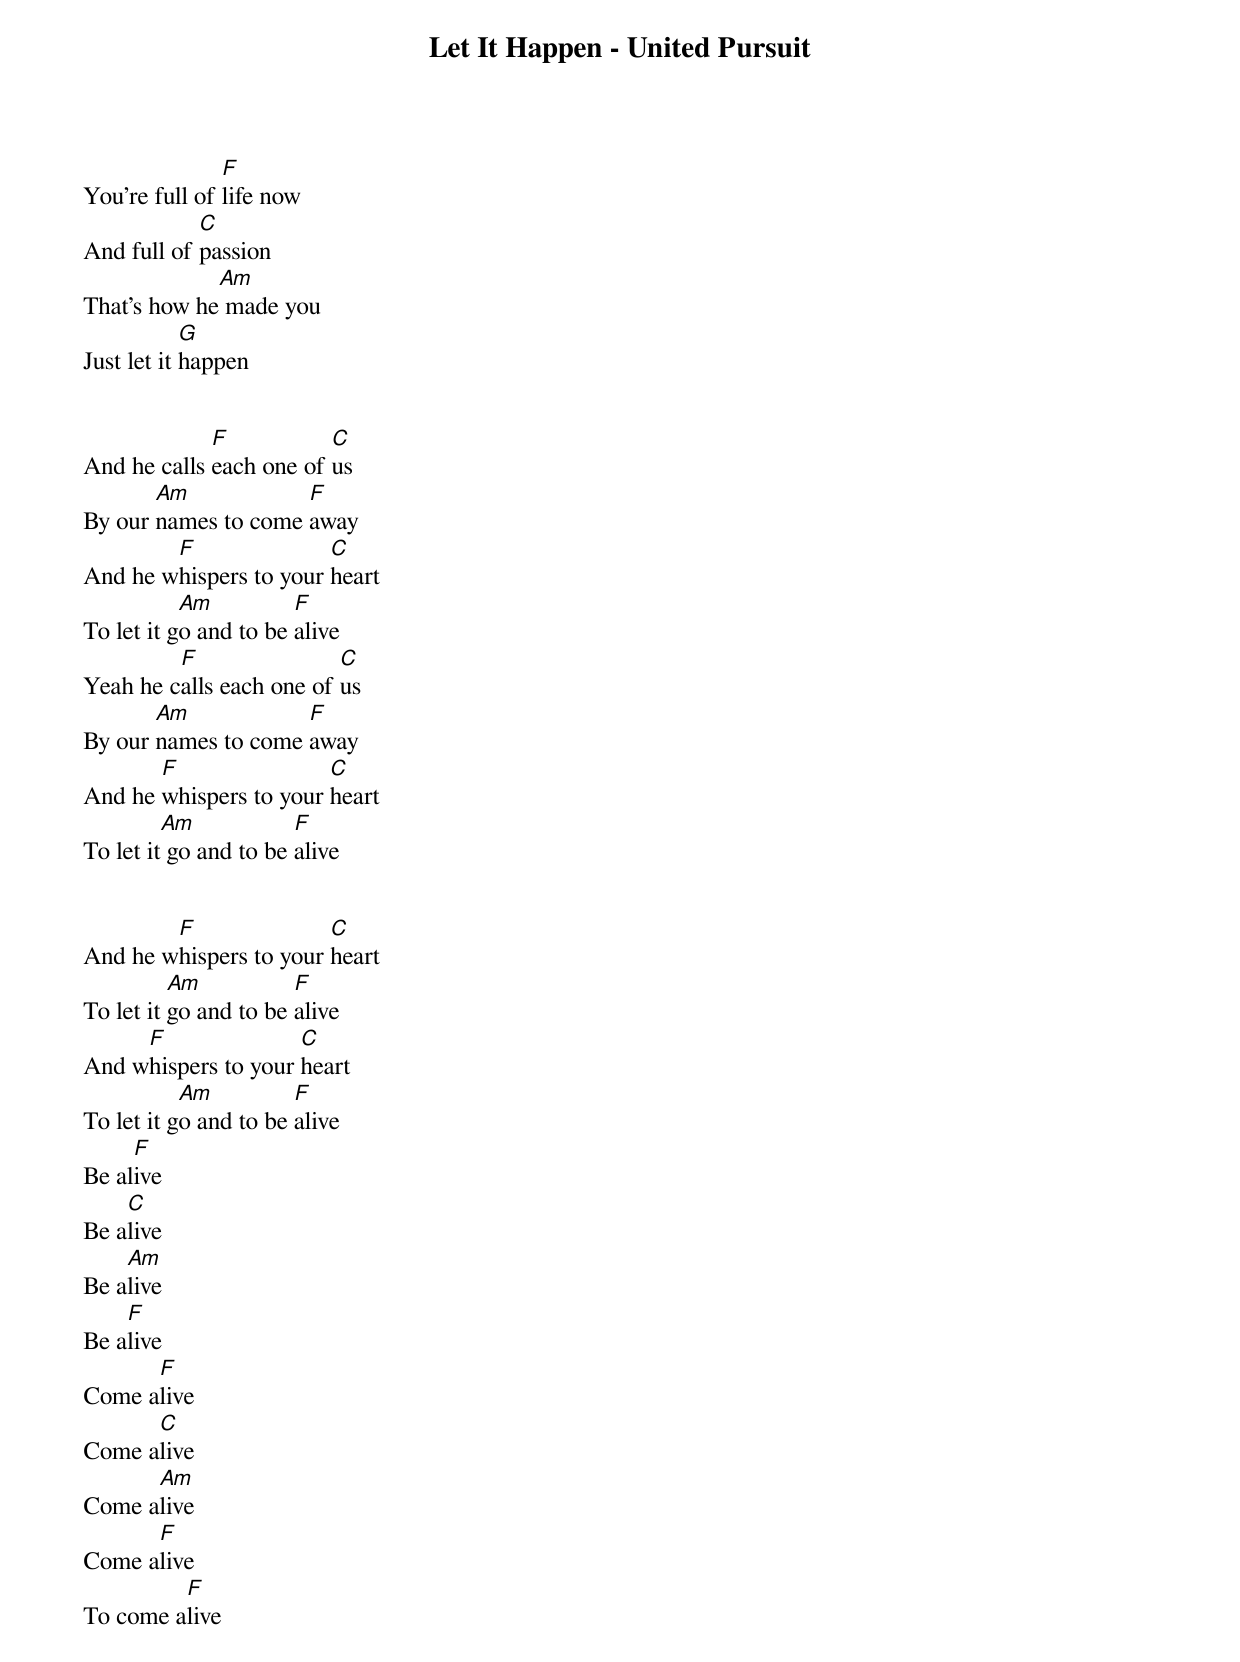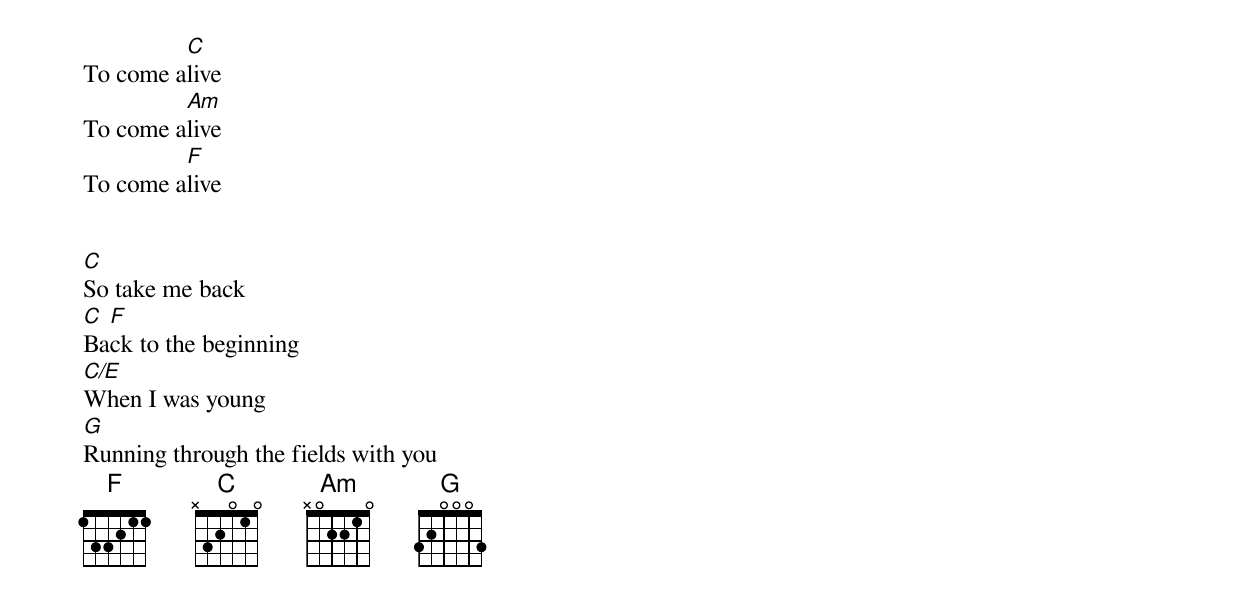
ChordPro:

{title: Let It Happen - United Pursuit}
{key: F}

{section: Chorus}
You're full of [F]life now
And full of [C]passion
That's how he[Am] made you
Just let it [G]happen


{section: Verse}
And he calls [F]each one of [C]us
By our [Am]names to come [F]away
And he w[F]hispers to your [C]heart
To let it g[Am]o and to be [F]alive
Yeah he c[F]alls each one of [C]us
By our [Am]names to come [F]away
And he [F]whispers to your [C]heart
To let it[Am] go and to be [F]alive


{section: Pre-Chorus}
And he w[F]hispers to your [C]heart
To let it [Am]go and to be [F]alive
And w[F]hispers to your [C]heart
To let it g[Am]o and to be [F]alive
Be al[F]ive
Be a[C]live
Be a[Am]live
Be a[F]live
Come a[F]live
Come a[C]live
Come a[Am]live
Come a[F]live
To come a[F]live
To come a[C]live
To come a[Am]live
To come a[F]live


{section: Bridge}
[C]So take me back
[C]Ba[F]ck to the beginning
[C/E]When I was young
[G]Running through the fields with you
